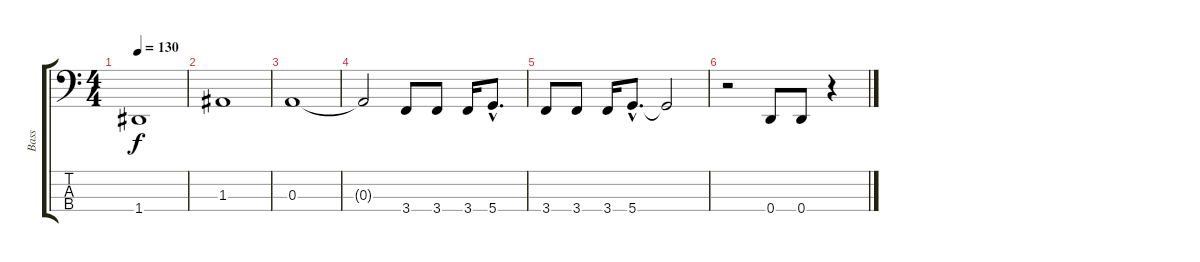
\track ("Bass" "Bass") {instrument electricbassfinger}
\staff {score tabs}
\tuning (G2 D2 A1 D1) {hide}
\ts (4 4)
\tempo 130
\clef f4
\ks c
1.4.1{dy f} |
1.3.1 |
0.3.1 |
0.3{t}.2 3.4.8 3.4.8 3.4.16 5.4{hac}.8{d} |
3.4.8 3.4.8 3.4.16 5.4{hac}.8{d} 5.4{t}.2 |
r.2 0.4.8 0.4.8 r.4
